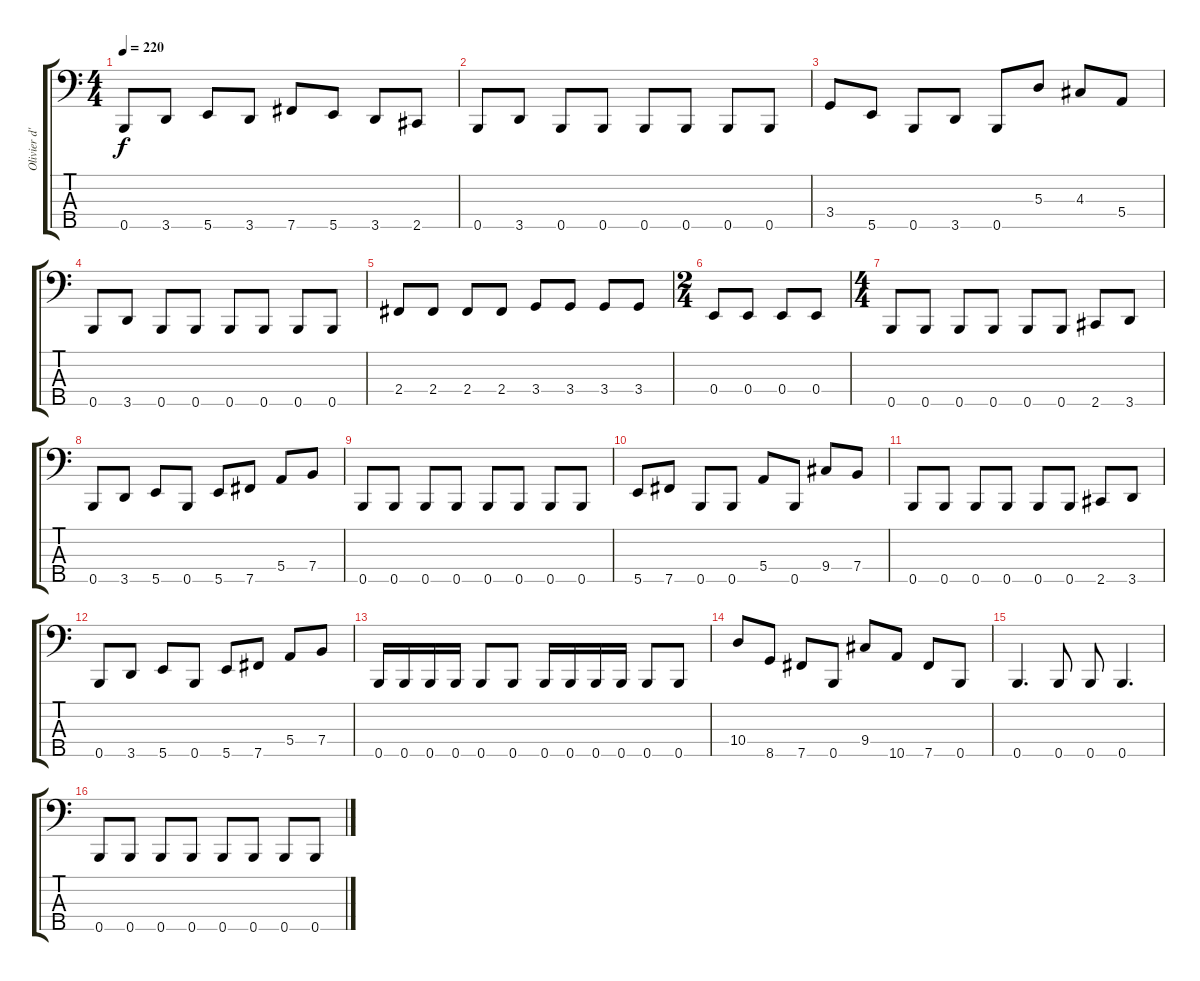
\track ("Olivier d'Aries (Bass)" "Olivier d'") {instrument electricbassfinger}
\staff {score tabs}
\tuning (G2 D2 A1 E1 B0) {hide}
\ts (4 4)
\tempo 220
\clef f4
\ks c
0.5.8{dy f} 3.5.8 5.5.8 3.5.8 7.5.8 5.5.8 3.5.8 2.5.8 |
0.5.8 3.5.8 0.5.8 0.5.8 0.5.8 0.5.8 0.5.8 0.5.8 |
3.4.8 5.5.8 0.5.8 3.5.8 0.5.8 5.3.8 4.3.8 5.4.8 |
0.5.8 3.5.8 0.5.8 0.5.8 0.5.8 0.5.8 0.5.8 0.5.8 |
2.4.8 2.4.8 2.4.8 2.4.8 3.4.8 3.4.8 3.4.8 3.4.8 |
\ts (2 4)
0.4.8 0.4.8 0.4.8 0.4.8 |
\ts (4 4)
0.5.8 0.5.8 0.5.8 0.5.8 0.5.8 0.5.8 2.5.8 3.5.8 |
0.5.8 3.5.8 5.5.8 0.5.8 5.5.8 7.5.8 5.4.8 7.4.8 |
0.5.8 0.5.8 0.5.8 0.5.8 0.5.8 0.5.8 0.5.8 0.5.8 |
5.5.8 7.5.8 0.5.8 0.5.8 5.4.8 0.5.8 9.4.8 7.4.8 |
0.5.8 0.5.8 0.5.8 0.5.8 0.5.8 0.5.8 2.5.8 3.5.8 |
0.5.8 3.5.8 5.5.8 0.5.8 5.5.8 7.5.8 5.4.8 7.4.8 |
0.5.16 0.5.16 0.5.16 0.5.16 0.5.8 0.5.8 0.5.16 0.5.16 0.5.16 0.5.16 0.5.8 0.5.8 |
10.4.8 8.5.8 7.5.8 0.5.8 9.4.8 10.5.8 7.5.8 0.5.8 |
0.5.4{d} 0.5.8 0.5.8 0.5.4{d} |
0.5.8 0.5.8 0.5.8 0.5.8 0.5.8 0.5.8 0.5.8 0.5.8
